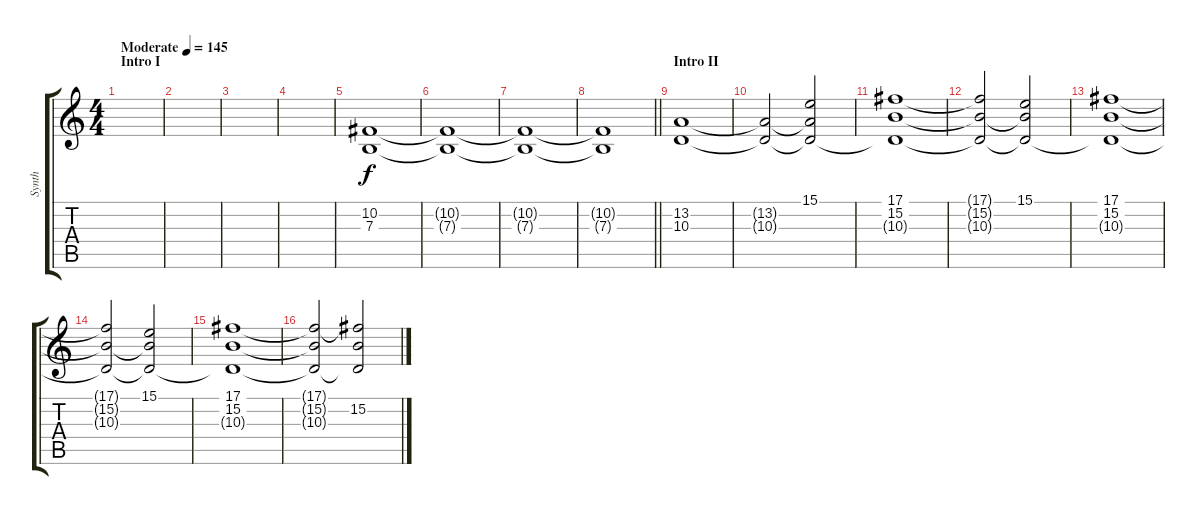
\track ("Synth" "Synth") {instrument synthstrings2}
\staff {score tabs}
\tuning (Db4 Ab3 E3 B2 Gb2 B1) {hide}
\ts (4 4)
\section ("" "Intro I")
\tempo (145 "Moderate")
\clef g2
\ks c
|
|
|
|
(10.2 7.3).1 |
(10.2{t} 7.3{t}).1 |
(10.2{t} 7.3{t}).1 |
\barLineRight lightlight
(10.2{t} 7.3{t}).1 |
\section ("" "Intro II")
(13.2 10.3).1 |
(13.2{t} 10.3{t}).2 (15.1 13.2{t} 10.3{t}).2 |
(17.1 15.2 10.3{t}).1 |
(17.1{t} 15.2{t} 10.3{t}).2 (15.1 15.2{t} 10.3{t}).2 |
(17.1 15.2 10.3{t}).1 |
(17.1{t} 15.2{t} 10.3{t}).2 (15.1 15.2{t} 10.3{t}).2 |
(17.1 15.2 10.3{t}).1 |
(17.1{t} 15.2{t} 10.3{t}).2 (17.1{t} 15.2 10.3{t}).2
